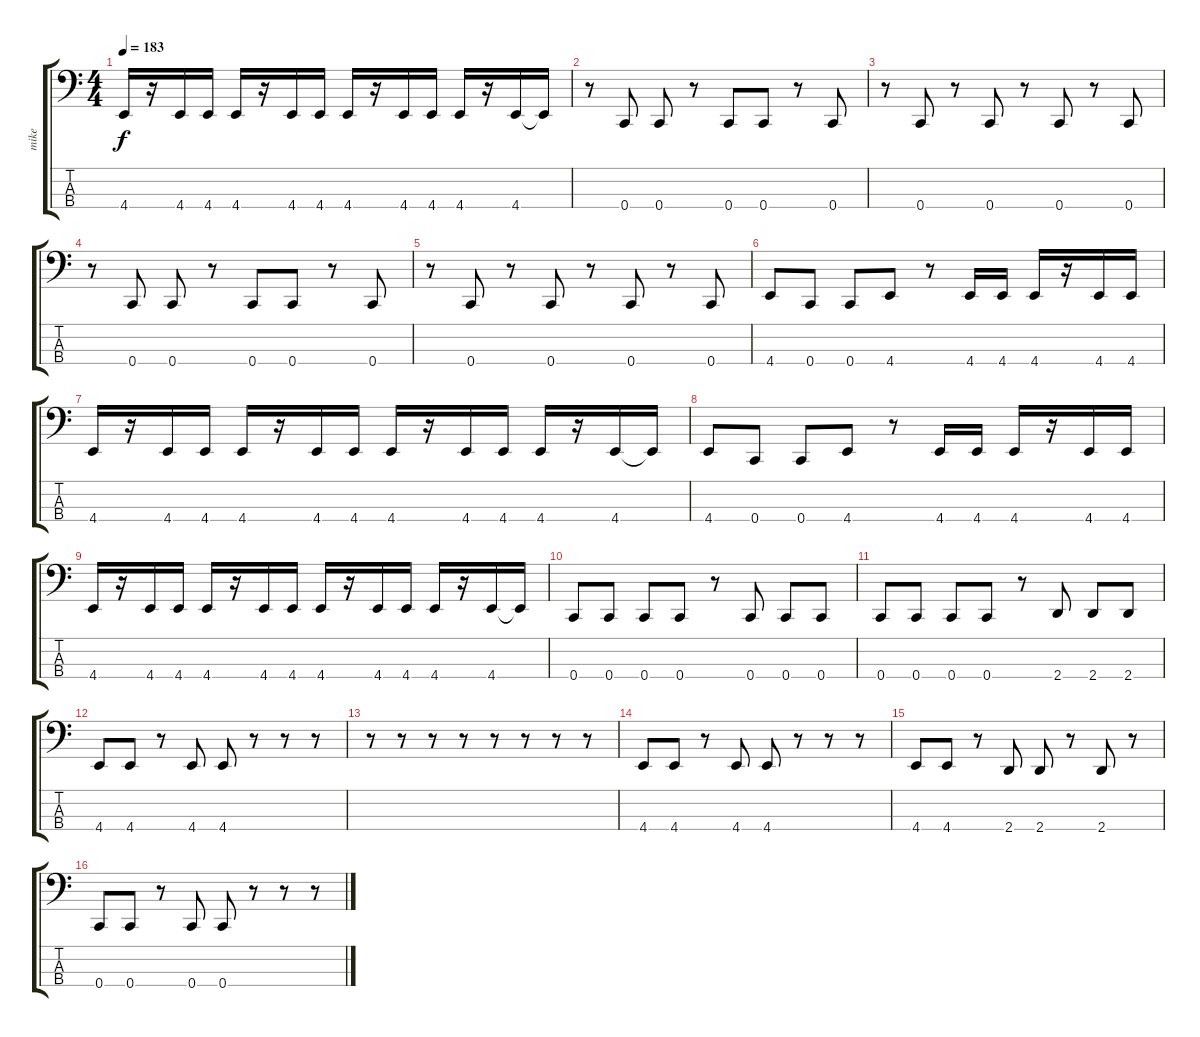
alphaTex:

\track ("mike" "mike") {instrument electricbassfinger}
\staff {score tabs}
\tuning (F2 C2 G1 C1) {hide}
\ts (4 4)
\tempo 183
\clef f4
\ks c
4.4.16{dy f} r.16 4.4.16 4.4.16 4.4.16 r.16 4.4.16 4.4.16 4.4.16 r.16 4.4.16 4.4.16 4.4.16 r.16 4.4.16 4.4{t}.16 |
r.8 0.4.8 0.4.8 r.8 0.4.8 0.4.8 r.8 0.4.8 |
r.8 0.4.8 r.8 0.4.8 r.8 0.4.8 r.8 0.4.8 |
r.8 0.4.8 0.4.8 r.8 0.4.8 0.4.8 r.8 0.4.8 |
r.8 0.4.8 r.8 0.4.8 r.8 0.4.8 r.8 0.4.8 |
4.4.8 0.4.8 0.4.8 4.4.8 r.8 4.4.16 4.4.16 4.4.16 r.16 4.4.16 4.4.16 |
4.4.16 r.16 4.4.16 4.4.16 4.4.16 r.16 4.4.16 4.4.16 4.4.16 r.16 4.4.16 4.4.16 4.4.16 r.16 4.4.16 4.4{t}.16 |
4.4.8 0.4.8 0.4.8 4.4.8 r.8 4.4.16 4.4.16 4.4.16 r.16 4.4.16 4.4.16 |
4.4.16 r.16 4.4.16 4.4.16 4.4.16 r.16 4.4.16 4.4.16 4.4.16 r.16 4.4.16 4.4.16 4.4.16 r.16 4.4.16 4.4{t}.16 |
0.4.8 0.4.8 0.4.8 0.4.8 r.8 0.4.8 0.4.8 0.4.8 |
0.4.8 0.4.8 0.4.8 0.4.8 r.8 2.4.8 2.4.8 2.4.8 |
4.4.8 4.4.8 r.8 4.4.8 4.4.8 r.8 r.8 r.8 |
r.8 r.8 r.8 r.8 r.8 r.8 r.8 r.8 |
4.4.8 4.4.8 r.8 4.4.8 4.4.8 r.8 r.8 r.8 |
4.4.8 4.4.8 r.8 2.4.8 2.4.8 r.8 2.4.8 r.8 |
0.4.8 0.4.8 r.8 0.4.8 0.4.8 r.8 r.8 r.8
